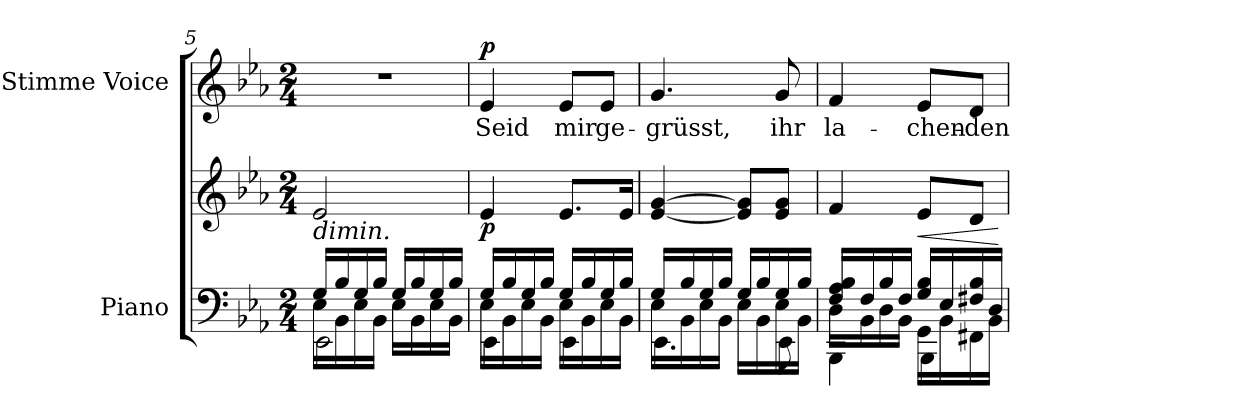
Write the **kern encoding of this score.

**kern	**kern	**dynam	**kern	**text	**dynam
*part2	*part2	*part2	*part1	*part1	*part1
*staff3	*staff2	*staff2/3	*staff1	*staff1	*staff1
*I"Piano	*	*	*I"Stimme Voice	*	*
*I'Pno	*	*	*	*	*
!!LO:LB:g=z
*clefF4	*clefG2	*	*clefG2	*	*
*k[b-e-a-]	*k[b-e-a-]	*	*k[b-e-a-]	*	*
*M2/4	*M2/4	*	*M2/4	*	*
=5	=5	=5	=5	=5	=5
*^	*	*	*	*	*
*	*^	*	*	*	*	*
!	!	!	!LO:TX:b:i:t=dimin.	!	!	!	!
16G/LL	16E-\LL	2EE-\	2e-/	.	2r	.	.
16B-/	16BB-\	.	.	.	.	.	.
16G/	16E-\	.	.	.	.	.	.
16B-/JJ	16BB-\JJ	.	.	.	.	.	.
16G/LL	16E-\LL	.	.	.	.	.	.
16B-/	16BB-\	.	.	.	.	.	.
16G/	16E-\	.	.	.	.	.	.
16B-/JJ	16BB-\JJ	.	.	.	.	.	.
=6	=6	=6	=6	=6	=6	=6	=6
!	!	!	!	!LO:DY:b	!	!LO:LY:b	!LO:DY:a
16G/LL	16E-\LL	4EE-\	4e-/	p	4e-/	Seid	p
16B-/	16BB-\	.	.	.	.	.	.
16G/	16E-\	.	.	.	.	.	.
16B-/JJ	16BB-\JJ	.	.	.	.	.	.
!	!	!	!	!	!	!LO:LY:b	!
16G/LL	16E-\LL	4EE-\	8.e-/L	.	8e-/L	mir	.
16B-/	16BB-\	.	.	.	.	.	.
!	!	!	!	!	!	!LO:LY:b	!
16G/	16E-\	.	.	.	8e-/J	ge-	.
16B-/JJ	16BB-\JJ	.	16e-/Jk	.	.	.	.
=7	=7	=7	=7	=7	=7	=7	=7
!	!	!	!	!	!	!LO:LY:b	!
16G/LL	16E-\LL	4.EE-\	[4e-/ [4g/	.	4.g/	-grüsst,	.
16B-/	16BB-\	.	.	.	.	.	.
16G/	16E-\	.	.	.	.	.	.
16B-/JJ	16BB-\JJ	.	.	.	.	.	.
16G/LL	16E-\LL	.	8e-/] 8g/]L	.	.	.	.
16B-/	16BB-\	.	.	.	.	.	.
!	!	!	!	!	!	!LO:LY:b	!
16G/	16E-\	8EE-\	8e-/ 8g/J	.	8g/	ihr	.
16B-/JJ	16BB-\JJ	.	.	.	.	.	.
=8	=8	=8	=8	=8	=8	=8	=8
!	!	!	!	!	!	!LO:LY:b	!
16F/ 16A-/ 16B-/LL	16D\LL	4BBB-\	4f/	.	4f/	la-	.
16F/	16BB-\	.	.	.	.	.	.
16B-/	16D\	.	.	.	.	.	.
16F/JJ	16BB-\JJ	.	.	.	.	.	.
!	!	!	!	!LO:HP:b	!	!LO:LY:b	!
16G/ 16B-/LL	16GG\LL	4BBB-\	8e-/L	<	8e-/L	-chen-	.
16E-/	16BB-\	.	.	.	.	.	.
!	!	!	!	!	!	!LO:LY:b	!
16F#X/ 16B-/	16FF#X\	.	8d/J	.	8d/J	-den	.
16D/JJ	16BB-\JJ	.	.	.	.	.	.
*v	*v	*v	*	*	*	*	*
.	.	[	.	.	.
=	=	=	=	=	=
*-	*-	*-	*-	*-	*-
